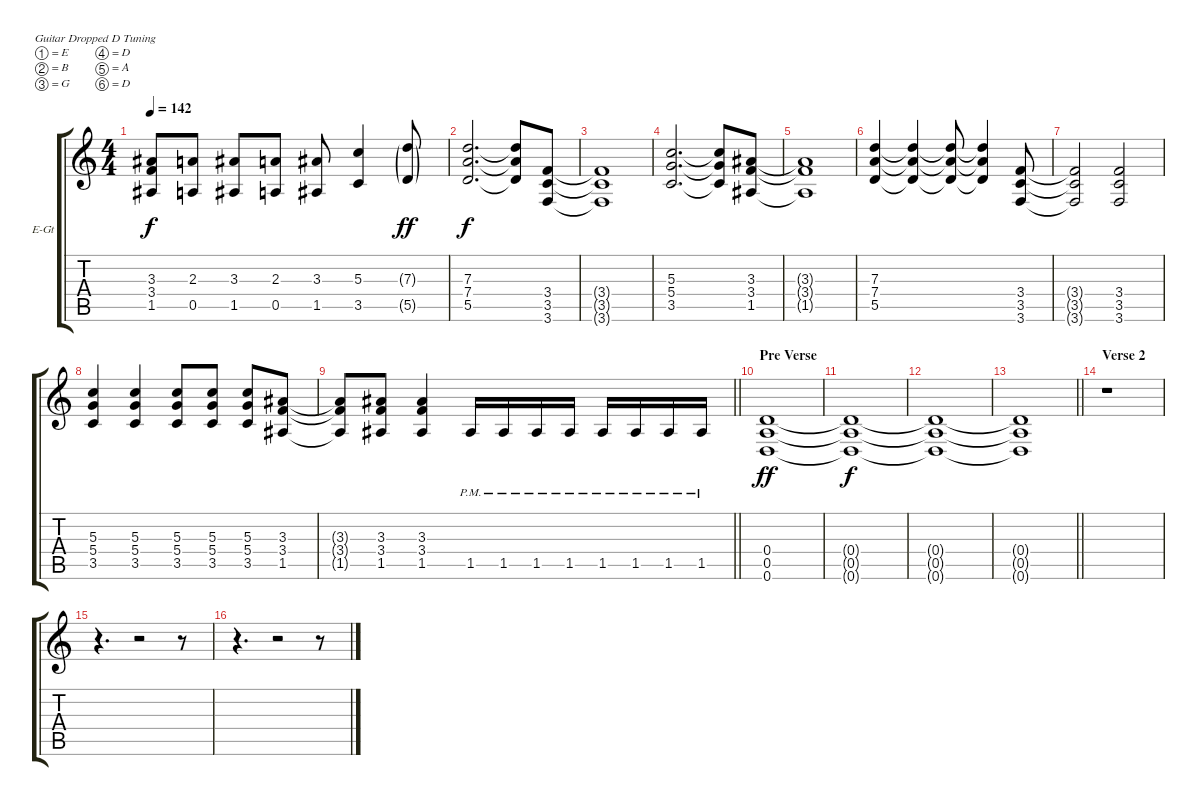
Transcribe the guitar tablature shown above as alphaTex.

\bracketExtendMode groupsimilarinstruments
\firstSystemTrackNameOrientation horizontal
\otherSystemsTrackNameOrientation horizontal
\track ("Electric Guitar 2" "E-Gt") {instrument distortionguitar}
\staff {score tabs}
\tuning (E4 B3 G3 D3 A2 D2)
\ts (4 4)
\tempo 142
\clef g2
\ks c
(3.3{t} 3.4{t} 1.5{t}).8{dy f} (2.3 0.5).8 (3.3 1.5).8 (2.3 0.5).8 (3.3 1.5).8 (5.3 3.5).4 (7.3{g} 5.5{g}).8{dy ff} |
(7.3 7.4 5.5).2{d dy f} (7.3{t} 7.4{t} 5.5{t}).8 (3.4 3.5 3.6).8 |
(3.4{t} 3.5{t} 3.6{t}).1 |
(5.3 5.4 3.5).2{d} (5.3{t} 5.4{t} 3.5{t}).8 (3.3 3.4 1.5).8 |
(3.3{t} 3.4{t} 1.5{t}).1 |
(7.3 7.4 5.5).4 (7.3{t} 7.4{t} 5.5{t}).4 (7.3{t} 7.4{t} 5.5{t}).8 (7.3{t} 7.4{t} 5.5{t}).4 (3.4 3.5 3.6).8 |
(3.4{t} 3.5{t} 3.6{t}).2 (3.4 3.5 3.6).2 |
(5.3 5.4 3.5).4 (5.3 5.4 3.5).4 (5.3 5.4 3.5).8 (5.3 5.4 3.5).8 (5.3 5.4 3.5).8 (3.3 3.4 1.5).8 |
\barLineRight lightlight
(3.3{t} 3.4{t} 1.5{t}).8 (3.3 3.4 1.5).8 (3.3 3.4 1.5).4 1.5{pm}.16 1.5{pm}.16 1.5{pm}.16 1.5{pm}.16 1.5{pm}.16 1.5{pm}.16 1.5{pm}.16 1.5{pm}.16 |
\section ("" "Pre Verse")
(0.4 0.5 0.6).1{dy ff} |
(0.4{t} 0.5{t} 0.6{t}).1{dy f} |
(0.4{t} 0.5{t} 0.6{t}).1 |
\barLineRight lightlight
(0.4{t} 0.5{t} 0.6{t}).1 |
\section ("" "Verse 2")
r.1 |
r.4{d} r.2 r.8 |
r.4{d} r.2 r.8
